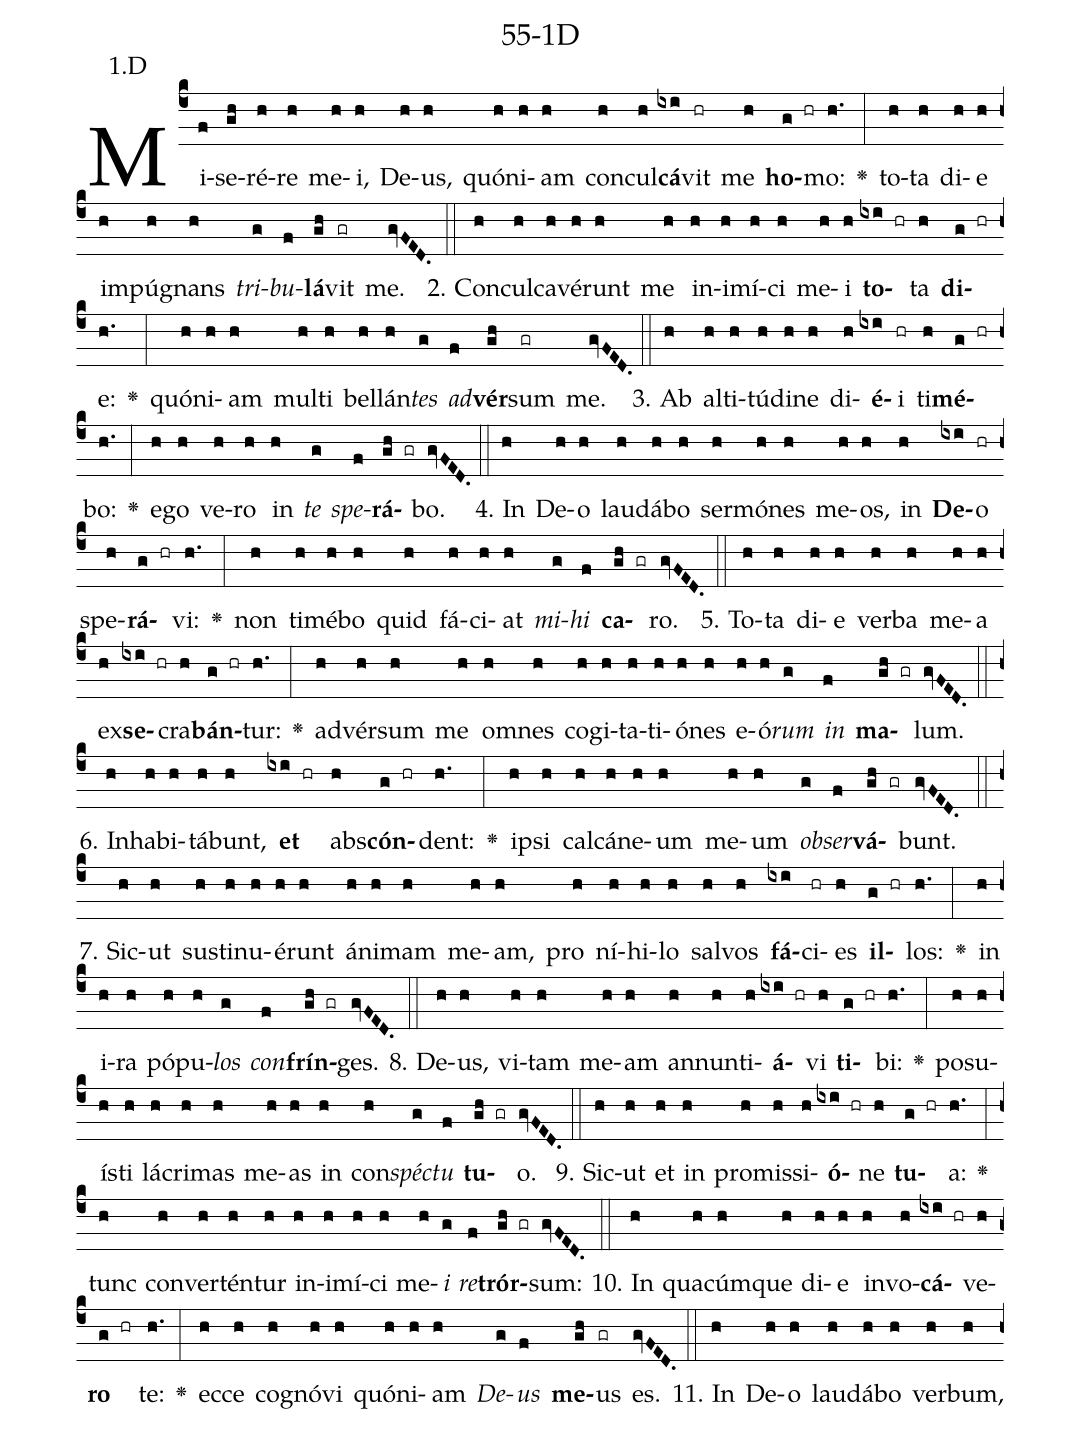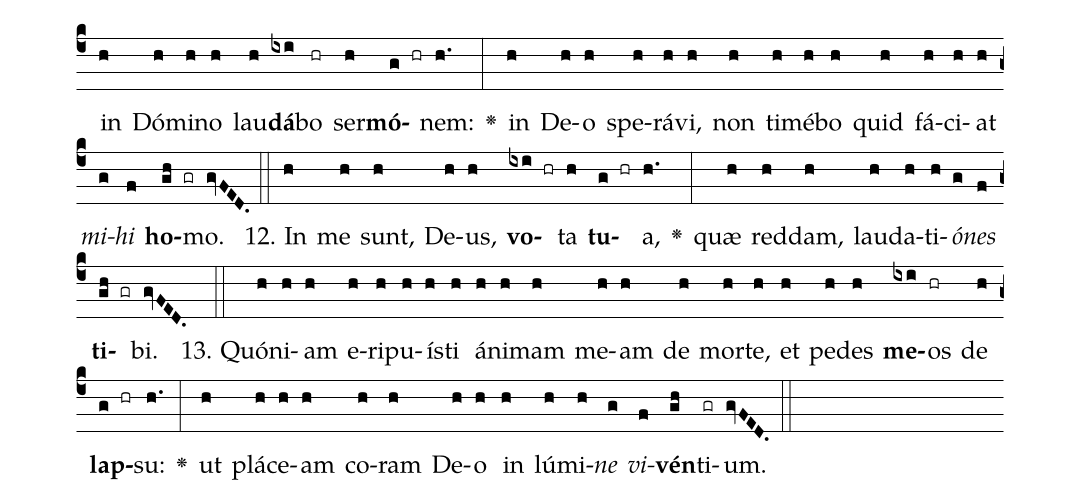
name: 55-1D;
annotation: 1.D;
%%
(c4)Mi(f)se(gh)ré(h)re(h) me(h)i,(h) De(h)us,(h) quón(h)i(h)am(h) con(h)cul(h)<b>cá</b>(ixi)vit(hr) me(h) <b>ho</b>(g hr)mo:(h.) <v>\greheightstar</v>(:) to(h)ta(h) di(h)e(h) im(h)pú(h)gnans(h) <i>tri</i>(g)<i>bu</i>(f)<b>lá</b>(gh)vit(gr) me.(gvFED.) (::)
2. Con(h)cul(h)ca(h)vé(h)runt(h) me(h) in(h)i(h)mí(h)ci(h) me(h)i(h) <b>to</b>(ixi hr)ta(h) <b>di</b>(g hr)e:(h.) <v>\greheightstar</v>(:) quón(h)i(h)am(h) mul(h)ti(h) bel(h)lán(h)<i>tes</i>(g) <i>ad</i>(f)<b>vér</b>(gh)sum(gr) me.(gvFED.) (::)
3. Ab(h) al(h)ti(h)tú(h)di(h)ne(h) di(h)<b>é</b>(ixi)i(hr) ti(h)<b>mé</b>(g hr)bo:(h.) <v>\greheightstar</v>(:) e(h)go(h) ve(h)ro(h) in(h) <i>te</i>(g) <i>spe</i>(f)<b>rá</b>(gh gr)bo.(gvFED.) (::)
4. In(h) De(h)o(h) lau(h)dá(h)bo(h) ser(h)mó(h)nes(h) me(h)os,(h) in(h) <b>De</b>(ixi)o(hr) spe(h)<b>rá</b>(g hr)vi:(h.) <v>\greheightstar</v>(:) non(h) ti(h)mé(h)bo(h) quid(h) fá(h)ci(h)at(h) <i>mi</i>(g)<i>hi</i>(f) <b>ca</b>(gh gr)ro.(gvFED.) (::)
5. To(h)ta(h) di(h)e(h) ver(h)ba(h) me(h)a(h) ex(h)<b>se</b>(ixi hr)cra(h)<b>bán</b>(g hr)tur:(h.) <v>\greheightstar</v>(:) ad(h)vér(h)sum(h) me(h) om(h)nes(h) co(h)gi(h)ta(h)ti(h)ó(h)nes(h) e(h)ó(h)<i>rum</i>(g) <i>in</i>(f) <b>ma</b>(gh gr)lum.(gvFED.) (::)
6. In(h)ha(h)bi(h)tá(h)bunt,(h) <b>et</b>(ixi hr) abs(h)<b>cón</b>(g hr)dent:(h.) <v>\greheightstar</v>(:) ip(h)si(h) cal(h)cá(h)ne(h)um(h) me(h)um(h) <i>ob</i>(g)<i>ser</i>(f)<b>vá</b>(gh gr)bunt.(gvFED.) (::)
7. Sic(h)ut(h) sus(h)ti(h)nu(h)é(h)runt(h) á(h)ni(h)mam(h) me(h)am,(h) pro(h) ní(h)hi(h)lo(h) sal(h)vos(h) <b>fá</b>(ixi)ci(hr)es(h) <b>il</b>(g hr)los:(h.) <v>\greheightstar</v>(:) in(h) i(h)ra(h) pó(h)pu(h)<i>los</i>(g) <i>con</i>(f)<b>frín</b>(gh gr)ges.(gvFED.) (::)
8. De(h)us,(h) vi(h)tam(h) me(h)am(h) an(h)nun(h)ti(h)<b>á</b>(ixi hr)vi(h) <b>ti</b>(g hr)bi:(h.) <v>\greheightstar</v>(:) po(h)su(h)ís(h)ti(h) lá(h)cri(h)mas(h) me(h)as(h) in(h) con(h)<i>spéc</i>(g)<i>tu</i>(f) <b>tu</b>(gh gr)o.(gvFED.) (::)
9. Sic(h)ut(h) et(h) in(h) pro(h)mis(h)si(h)<b>ó</b>(ixi hr)ne(h) <b>tu</b>(g hr)a:(h.) <v>\greheightstar</v>(:) tunc(h) con(h)ver(h)tén(h)tur(h) in(h)i(h)mí(h)ci(h) me(h)<i>i</i>(g) <i>re</i>(f)<b>trór</b>(gh gr)sum:(gvFED.) (::)
10. In(h) qua(h)cúm(h)que(h) di(h)e(h) in(h)vo(h)<b>cá</b>(ixi hr)ve(h)<b>ro</b>(g hr) te:(h.) <v>\greheightstar</v>(:) ec(h)ce(h) co(h)gnó(h)vi(h) quón(h)i(h)am(h) <i>De</i>(g)<i>us</i>(f) <b>me</b>(gh)us(gr) es.(gvFED.) (::)
11. In(h) De(h)o(h) lau(h)dá(h)bo(h) ver(h)bum,(h) in(h) Dó(h)mi(h)no(h) lau(h)<b>dá</b>(ixi)bo(hr) ser(h)<b>mó</b>(g hr)nem:(h.) <v>\greheightstar</v>(:) in(h) De(h)o(h) spe(h)rá(h)vi,(h) non(h) ti(h)mé(h)bo(h) quid(h) fá(h)ci(h)at(h) <i>mi</i>(g)<i>hi</i>(f) <b>ho</b>(gh gr)mo.(gvFED.) (::)
12. In(h) me(h) sunt,(h) De(h)us,(h) <b>vo</b>(ixi hr)ta(h) <b>tu</b>(g hr)a,(h.) <v>\greheightstar</v>(:) quæ(h) red(h)dam,(h) lau(h)da(h)ti(h)<i>ó</i>(g)<i>nes</i>(f) <b>ti</b>(gh gr)bi.(gvFED.) (::)
13. Quón(h)i(h)am(h) e(h)ri(h)pu(h)ís(h)ti(h) á(h)ni(h)mam(h) me(h)am(h) de(h) mor(h)te,(h) et(h) pe(h)des(h) <b>me</b>(ixi)os(hr) de(h) <b>lap</b>(g hr)su:(h.) <v>\greheightstar</v>(:) ut(h) plá(h)ce(h)am(h) co(h)ram(h) De(h)o(h) in(h) lú(h)mi(h)<i>ne</i>(g) <i>vi</i>(f)<b>vén</b>(gh)ti(gr)um.(gvFED.) (::)
